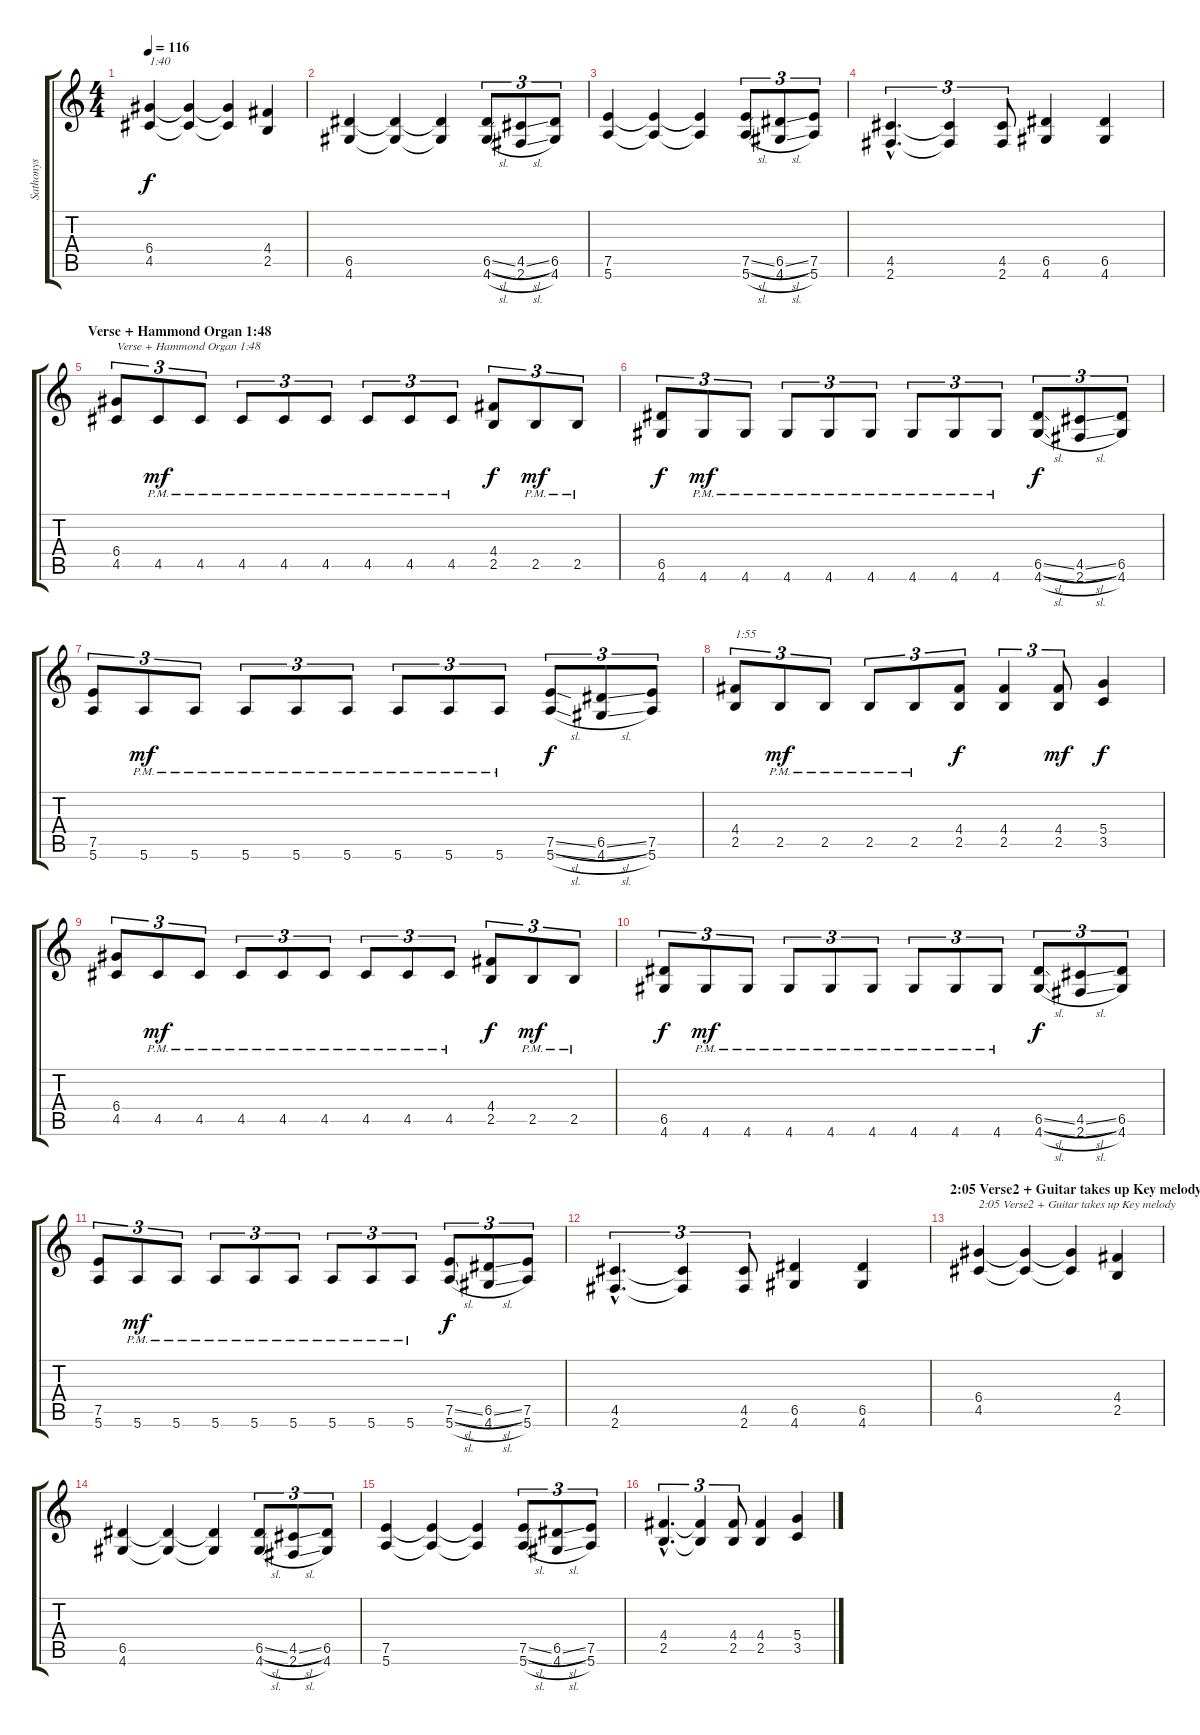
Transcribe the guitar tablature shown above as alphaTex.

\track ("Sathonys" "Sathonys") {instrument distortionguitar}
\staff {score tabs}
\tuning (E4 B3 G3 D3 A2 E2) {hide}
\ts (4 4)
\tempo 116
\clef g2
\ks c
(6.4 4.5).4{txt "1:40" dy f} (6.4{t} 4.5{t}).4 (6.4{t} 4.5{t}).4 (4.4 2.5).4 |
(6.5 4.6).4 (6.5{t} 4.6{t}).4 (6.5{t} 4.6{t}).4 (6.5{sl} 4.6{sl}).8{tu (3 2)} (4.5{sl} 2.6{sl}).8{tu (3 2)} (6.5 4.6).8{tu (3 2)} |
(7.5 5.6).4 (7.5{t} 5.6{t}).4 (7.5{t} 5.6{t}).4 (7.5{sl} 5.6{sl}).8{tu (3 2)} (6.5{sl} 4.6{sl}).8{tu (3 2)} (7.5 5.6).8{tu (3 2)} |
(4.5{hac} 2.6{hac}).4{d tu (3 2)} (4.5{t} 2.6{t}).4{tu (3 2)} (4.5 2.6).8{tu (3 2)} (6.5 4.6).4 (6.5 4.6).4 |
\section ("" "Verse + Hammond Organ 1:48")
(6.4 4.5).8{tu (3 2) txt "Verse + Hammond Organ 1:48"} 4.5{pm}.8{tu (3 2) dy mf} 4.5{pm}.8{tu (3 2)} 4.5{pm}.8{tu (3 2)} 4.5{pm}.8{tu (3 2)} 4.5{pm}.8{tu (3 2)} 4.5{pm}.8{tu (3 2)} 4.5{pm}.8{tu (3 2)} 4.5{pm}.8{tu (3 2)} (4.4 2.5).8{tu (3 2) dy f} 2.5{pm}.8{tu (3 2) dy mf} 2.5{pm}.8{tu (3 2)} |
(6.5 4.6).8{tu (3 2) dy f} 4.6{pm}.8{tu (3 2) dy mf} 4.6{pm}.8{tu (3 2)} 4.6{pm}.8{tu (3 2)} 4.6{pm}.8{tu (3 2)} 4.6{pm}.8{tu (3 2)} 4.6{pm}.8{tu (3 2)} 4.6{pm}.8{tu (3 2)} 4.6{pm}.8{tu (3 2)} (6.5{sl} 4.6{sl}).8{tu (3 2) dy f} (4.5{sl} 2.6{sl}).8{tu (3 2)} (6.5 4.6).8{tu (3 2)} |
(7.5 5.6).8{tu (3 2)} 5.6{pm}.8{tu (3 2) dy mf} 5.6{pm}.8{tu (3 2)} 5.6{pm}.8{tu (3 2)} 5.6{pm}.8{tu (3 2)} 5.6{pm}.8{tu (3 2)} 5.6{pm}.8{tu (3 2)} 5.6{pm}.8{tu (3 2)} 5.6{pm}.8{tu (3 2)} (7.5{sl} 5.6{sl}).8{tu (3 2) dy f} (6.5{sl} 4.6{sl}).8{tu (3 2)} (7.5 5.6).8{tu (3 2)} |
(4.4 2.5).8{tu (3 2) txt "1:55"} 2.5{pm}.8{tu (3 2) dy mf} 2.5{pm}.8{tu (3 2)} 2.5{pm}.8{tu (3 2)} 2.5{pm}.8{tu (3 2)} (4.4 2.5).8{tu (3 2) dy f} (4.4 2.5).4{tu (3 2)} (4.4 2.5).8{tu (3 2) dy mf} (5.4 3.5).4{dy f} |
(6.4 4.5).8{tu (3 2)} 4.5{pm}.8{tu (3 2) dy mf} 4.5{pm}.8{tu (3 2)} 4.5{pm}.8{tu (3 2)} 4.5{pm}.8{tu (3 2)} 4.5{pm}.8{tu (3 2)} 4.5{pm}.8{tu (3 2)} 4.5{pm}.8{tu (3 2)} 4.5{pm}.8{tu (3 2)} (4.4 2.5).8{tu (3 2) dy f} 2.5{pm}.8{tu (3 2) dy mf} 2.5{pm}.8{tu (3 2)} |
(6.5 4.6).8{tu (3 2) dy f} 4.6{pm}.8{tu (3 2) dy mf} 4.6{pm}.8{tu (3 2)} 4.6{pm}.8{tu (3 2)} 4.6{pm}.8{tu (3 2)} 4.6{pm}.8{tu (3 2)} 4.6{pm}.8{tu (3 2)} 4.6{pm}.8{tu (3 2)} 4.6{pm}.8{tu (3 2)} (6.5{sl} 4.6{sl}).8{tu (3 2) dy f} (4.5{sl} 2.6{sl}).8{tu (3 2)} (6.5 4.6).8{tu (3 2)} |
(7.5 5.6).8{tu (3 2)} 5.6{pm}.8{tu (3 2) dy mf} 5.6{pm}.8{tu (3 2)} 5.6{pm}.8{tu (3 2)} 5.6{pm}.8{tu (3 2)} 5.6{pm}.8{tu (3 2)} 5.6{pm}.8{tu (3 2)} 5.6{pm}.8{tu (3 2)} 5.6{pm}.8{tu (3 2)} (7.5{sl} 5.6{sl}).8{tu (3 2) dy f} (6.5{sl} 4.6{sl}).8{tu (3 2)} (7.5 5.6).8{tu (3 2)} |
(4.5{hac} 2.6{hac}).4{d tu (3 2)} (4.5{t} 2.6{t}).4{tu (3 2)} (4.5 2.6).8{tu (3 2)} (6.5 4.6).4 (6.5 4.6).4 |
\section ("" "2:05 Verse2 + Guitar takes up Key melody")
(6.4 4.5).4{txt "2:05 Verse2 + Guitar takes up Key melody"} (6.4{t} 4.5{t}).4 (6.4{t} 4.5{t}).4 (4.4 2.5).4 |
(6.5 4.6).4 (6.5{t} 4.6{t}).4 (6.5{t} 4.6{t}).4 (6.5{sl} 4.6{sl}).8{tu (3 2)} (4.5{sl} 2.6{sl}).8{tu (3 2)} (6.5 4.6).8{tu (3 2)} |
(7.5 5.6).4 (7.5{t} 5.6{t}).4 (7.5{t} 5.6{t}).4 (7.5{sl} 5.6{sl}).8{tu (3 2)} (6.5{sl} 4.6{sl}).8{tu (3 2)} (7.5 5.6).8{tu (3 2)} |
(4.4{hac} 2.5{hac}).4{d tu (3 2)} (4.4{t} 2.5{t}).4{tu (3 2)} (4.4 2.5).8{tu (3 2)} (4.4 2.5).4 (5.4 3.5).4
